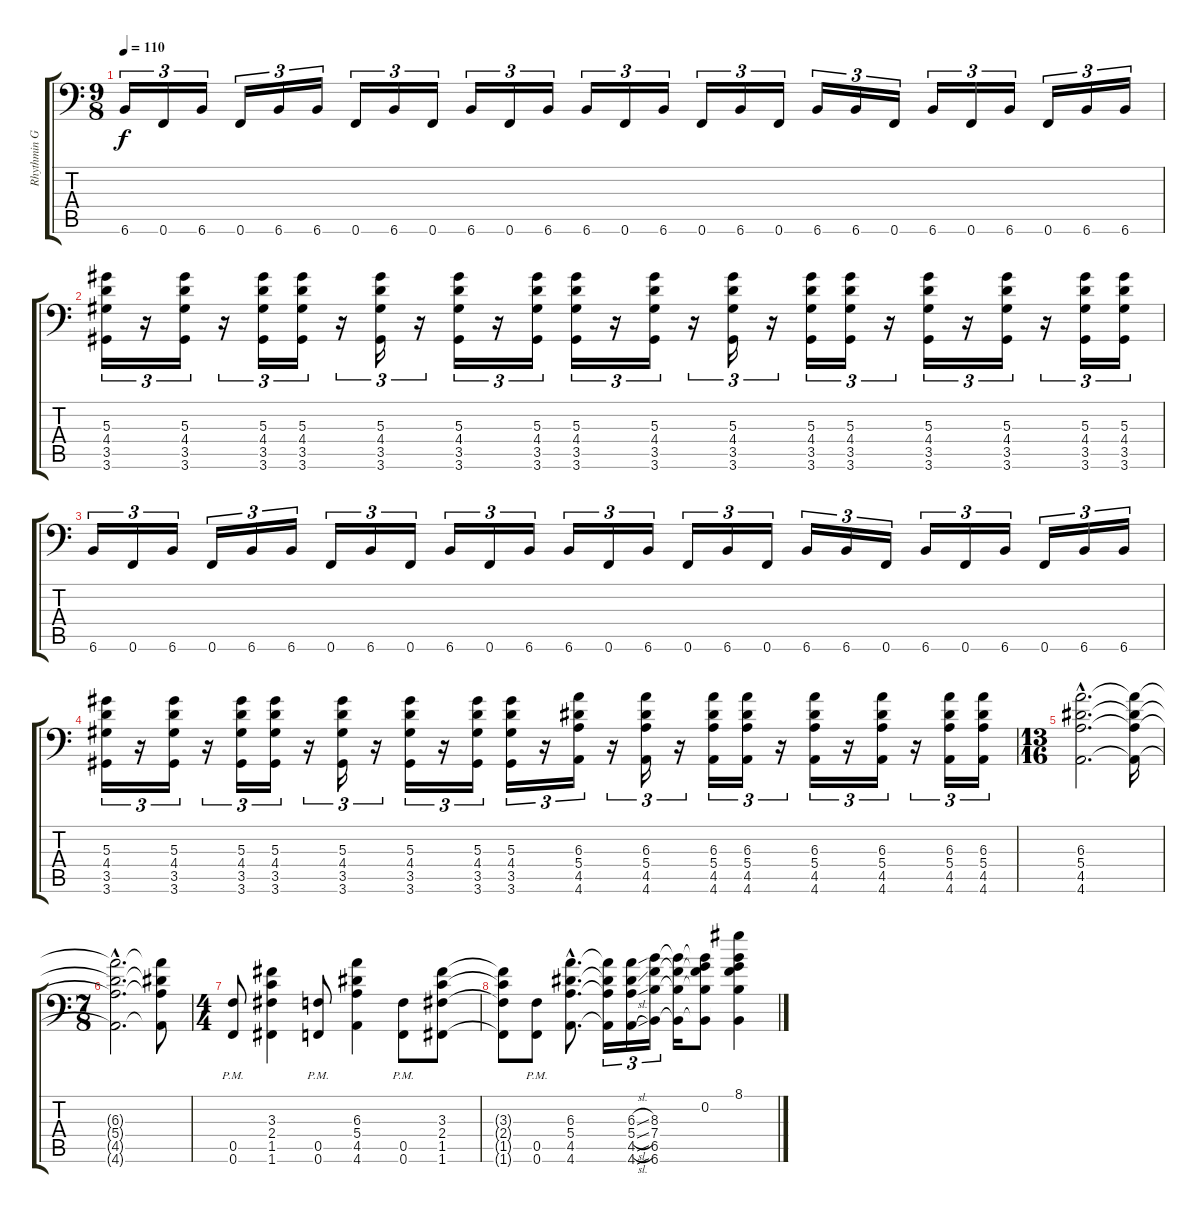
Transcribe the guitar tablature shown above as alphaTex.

\track ("Rhythmin Guitar #2" "Rhythmin G") {instrument distortionguitar}
\staff {score tabs}
\tuning (C4 G3 Eb3 Bb2 F2 F1) {hide}
\ts (9 8)
\tempo 110
\clef f4
\ks c
6.6.16{tu (3 2) dy f} 0.6.16{tu (3 2)} 6.6.16{tu (3 2)} 0.6.16{tu (3 2)} 6.6.16{tu (3 2)} 6.6.16{tu (3 2)} 0.6.16{tu (3 2)} 6.6.16{tu (3 2)} 0.6.16{tu (3 2)} 6.6.16{tu (3 2)} 0.6.16{tu (3 2)} 6.6.16{tu (3 2)} 6.6.16{tu (3 2)} 0.6.16{tu (3 2)} 6.6.16{tu (3 2)} 0.6.16{tu (3 2)} 6.6.16{tu (3 2)} 0.6.16{tu (3 2)} 6.6.16{tu (3 2)} 6.6.16{tu (3 2)} 0.6.16{tu (3 2)} 6.6.16{tu (3 2)} 0.6.16{tu (3 2)} 6.6.16{tu (3 2)} 0.6.16{tu (3 2)} 6.6.16{tu (3 2)} 6.6.16{tu (3 2)} |
(5.3 4.4 3.5 3.6).16{tu (3 2)} r.16{tu (3 2)} (5.3 4.4 3.5 3.6).16{tu (3 2)} r.16{tu (3 2)} (5.3 4.4 3.5 3.6).16{tu (3 2)} (5.3 4.4 3.5 3.6).16{tu (3 2)} r.16{tu (3 2)} (5.3 4.4 3.5 3.6).16{tu (3 2)} r.16{tu (3 2)} (5.3 4.4 3.5 3.6).16{tu (3 2)} r.16{tu (3 2)} (5.3 4.4 3.5 3.6).16{tu (3 2)} (5.3 4.4 3.5 3.6).16{tu (3 2)} r.16{tu (3 2)} (5.3 4.4 3.5 3.6).16{tu (3 2)} r.16{tu (3 2)} (5.3 4.4 3.5 3.6).16{tu (3 2)} r.16{tu (3 2)} (5.3 4.4 3.5 3.6).16{tu (3 2)} (5.3 4.4 3.5 3.6).16{tu (3 2)} r.16{tu (3 2)} (5.3 4.4 3.5 3.6).16{tu (3 2)} r.16{tu (3 2)} (5.3 4.4 3.5 3.6).16{tu (3 2)} r.16{tu (3 2)} (5.3 4.4 3.5 3.6).16{tu (3 2)} (5.3 4.4 3.5 3.6).16{tu (3 2)} |
6.6.16{tu (3 2)} 0.6.16{tu (3 2)} 6.6.16{tu (3 2)} 0.6.16{tu (3 2)} 6.6.16{tu (3 2)} 6.6.16{tu (3 2)} 0.6.16{tu (3 2)} 6.6.16{tu (3 2)} 0.6.16{tu (3 2)} 6.6.16{tu (3 2)} 0.6.16{tu (3 2)} 6.6.16{tu (3 2)} 6.6.16{tu (3 2)} 0.6.16{tu (3 2)} 6.6.16{tu (3 2)} 0.6.16{tu (3 2)} 6.6.16{tu (3 2)} 0.6.16{tu (3 2)} 6.6.16{tu (3 2)} 6.6.16{tu (3 2)} 0.6.16{tu (3 2)} 6.6.16{tu (3 2)} 0.6.16{tu (3 2)} 6.6.16{tu (3 2)} 0.6.16{tu (3 2)} 6.6.16{tu (3 2)} 6.6.16{tu (3 2)} |
(5.3 4.4 3.5 3.6).16{tu (3 2)} r.16{tu (3 2)} (5.3 4.4 3.5 3.6).16{tu (3 2)} r.16{tu (3 2)} (5.3 4.4 3.5 3.6).16{tu (3 2)} (5.3 4.4 3.5 3.6).16{tu (3 2)} r.16{tu (3 2)} (5.3 4.4 3.5 3.6).16{tu (3 2)} r.16{tu (3 2)} (5.3 4.4 3.5 3.6).16{tu (3 2)} r.16{tu (3 2)} (5.3 4.4 3.5 3.6).16{tu (3 2)} (5.3 4.4 3.5 3.6).16{tu (3 2)} r.16{tu (3 2)} (6.3 5.4 4.5 4.6).16{tu (3 2)} r.16{tu (3 2)} (6.3 5.4 4.5 4.6).16{tu (3 2)} r.16{tu (3 2)} (6.3 5.4 4.5 4.6).16{tu (3 2)} (6.3 5.4 4.5 4.6).16{tu (3 2)} r.16{tu (3 2)} (6.3 5.4 4.5 4.6).16{tu (3 2)} r.16{tu (3 2)} (6.3 5.4 4.5 4.6).16{tu (3 2)} r.16{tu (3 2)} (6.3 5.4 4.5 4.6).16{tu (3 2)} (6.3 5.4 4.5 4.6).16{tu (3 2)} |
\ts (13 16)
(6.3{hac} 5.4{hac} 4.5{hac} 4.6{hac}).2{d} (6.3{t} 5.4{t} 4.5{t} 4.6{t}).16 |
\ts (7 8)
(6.3{hac t} 5.4{hac t} 4.5{hac t} 4.6{hac t}).2{d} (6.3{t} 5.4{t} 4.5{t} 4.6{t}).8 |
\ts (4 4)
(0.5{pm} 0.6{pm}).8 (3.3 2.4 1.5 1.6).4 (0.5{pm} 0.6{pm}).8 (6.3 5.4 4.5 4.6).4 (0.5{pm} 0.6{pm}).8 (3.3 2.4 1.5 1.6).8 |
(3.3{t} 2.4{t} 1.5{t} 1.6{t}).8 (0.5{pm} 0.6{pm}).8 (6.3{hac} 5.4{hac} 4.5{hac} 4.6{hac}).8{d} (6.3{t} 5.4{t} 4.5{t} 4.6{t}).16{tu (3 2)} (6.3{sl} 5.4{sl} 4.5{sl} 4.6{sl}).16{tu (3 2)} (8.3 7.4 6.5 6.6).16{tu (3 2)} (8.3{t} 7.4{t} 6.5{t} 6.6{t}).16 (0.2 8.3{t} 7.4{t} 6.5{t} 6.6{t}).8 (8.1 0.2{t} 8.3{t} 7.4{t} 6.5{t} 6.6{t}).4
